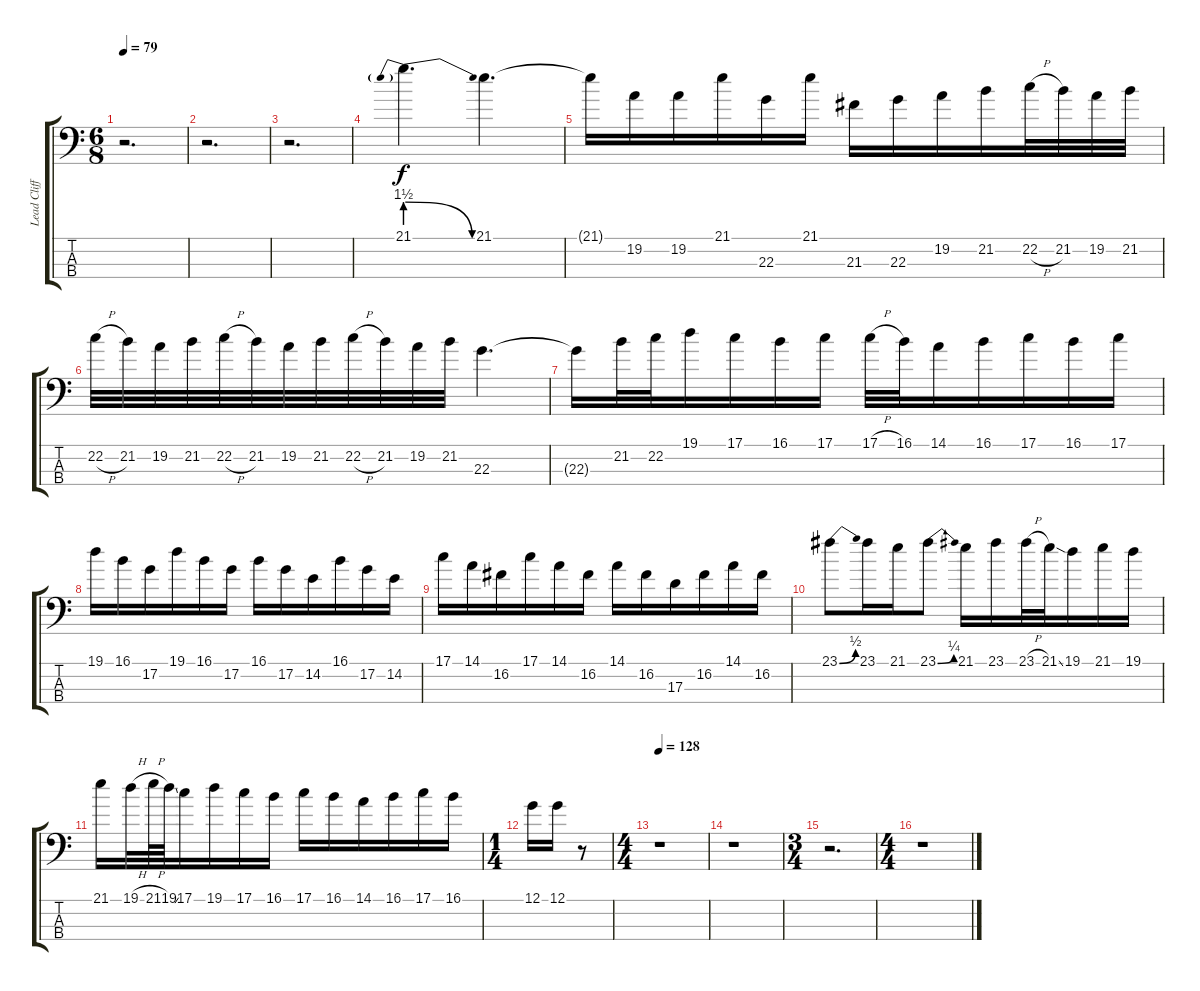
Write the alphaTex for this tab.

\track ("Lead Cliff I" "Lead Cliff") {instrument electricbassfinger}
\staff {score tabs}
\tuning (G2 D2 A1 E1) {hide}
\ts (6 8)
\tempo 79
\clef f4
\ks c
r.2{d dy f} |
r.2{d} |
r.2{d} |
21.1{be (prebendrelease 0 6 60 0)}.4{d volume 16 instrument overdrivenguitar} 21.1.4{d} |
21.1{t}.16 19.2.16 19.2.16 21.1.16 22.3.16 21.1.16 21.3.16 22.3.16 19.2.16 21.2.16 22.2{h}.32 21.2.32 19.2.32 21.2.32 |
22.2{h}.32 21.2.32 19.2.32 21.2.32 22.2{h}.32 21.2.32 19.2.32 21.2.32 22.2{h}.32 21.2.32 19.2.32 21.2.32 22.3.4{d} |
22.3{t}.16 21.2.32 22.2.32 19.1.16 17.1.16 16.1.16 17.1.16 17.1{h}.32 16.1.32 14.1.16 16.1.16 17.1.16 16.1.16 17.1.16 |
19.1.16{instrument overdrivenguitar} 16.1.16 17.2.16 19.1.16 16.1.16 17.2.16 16.1.16 17.2.16 14.2.16 16.1.16 17.2.16 14.2.16 |
17.1.16{instrument overdrivenguitar} 14.1.16 16.2.16 17.1.16 14.1.16 16.2.16 14.1.16 16.2.16 17.3.16 16.2.16 14.1.16 16.2.16 |
23.1{be (bend 0 0 60 2)}.8{instrument overdrivenguitar} 23.1.16 21.1.16 23.1{be (bend 0 0 60 1)}.8 21.1.16 23.1.16 23.1{h}.32 21.1{ss}.32 19.1.16 21.1.16 19.1.16 |
21.1.16{instrument overdrivenguitar} 19.1{h}.32 21.1{h}.64 19.1{ss}.64 17.1.16 19.1.16 17.1.16 16.1.16 17.1.16 16.1.16 14.1.16 16.1.16 17.1.16 16.1.16 |
\ts (1 4)
12.1.16{instrument overdrivenguitar} 12.1.16 r.8 |
\ts (4 4)
\tempo 128
r.1 |
r.1 |
\ts (3 4)
r.2{d} |
\ts (4 4)
r.1
